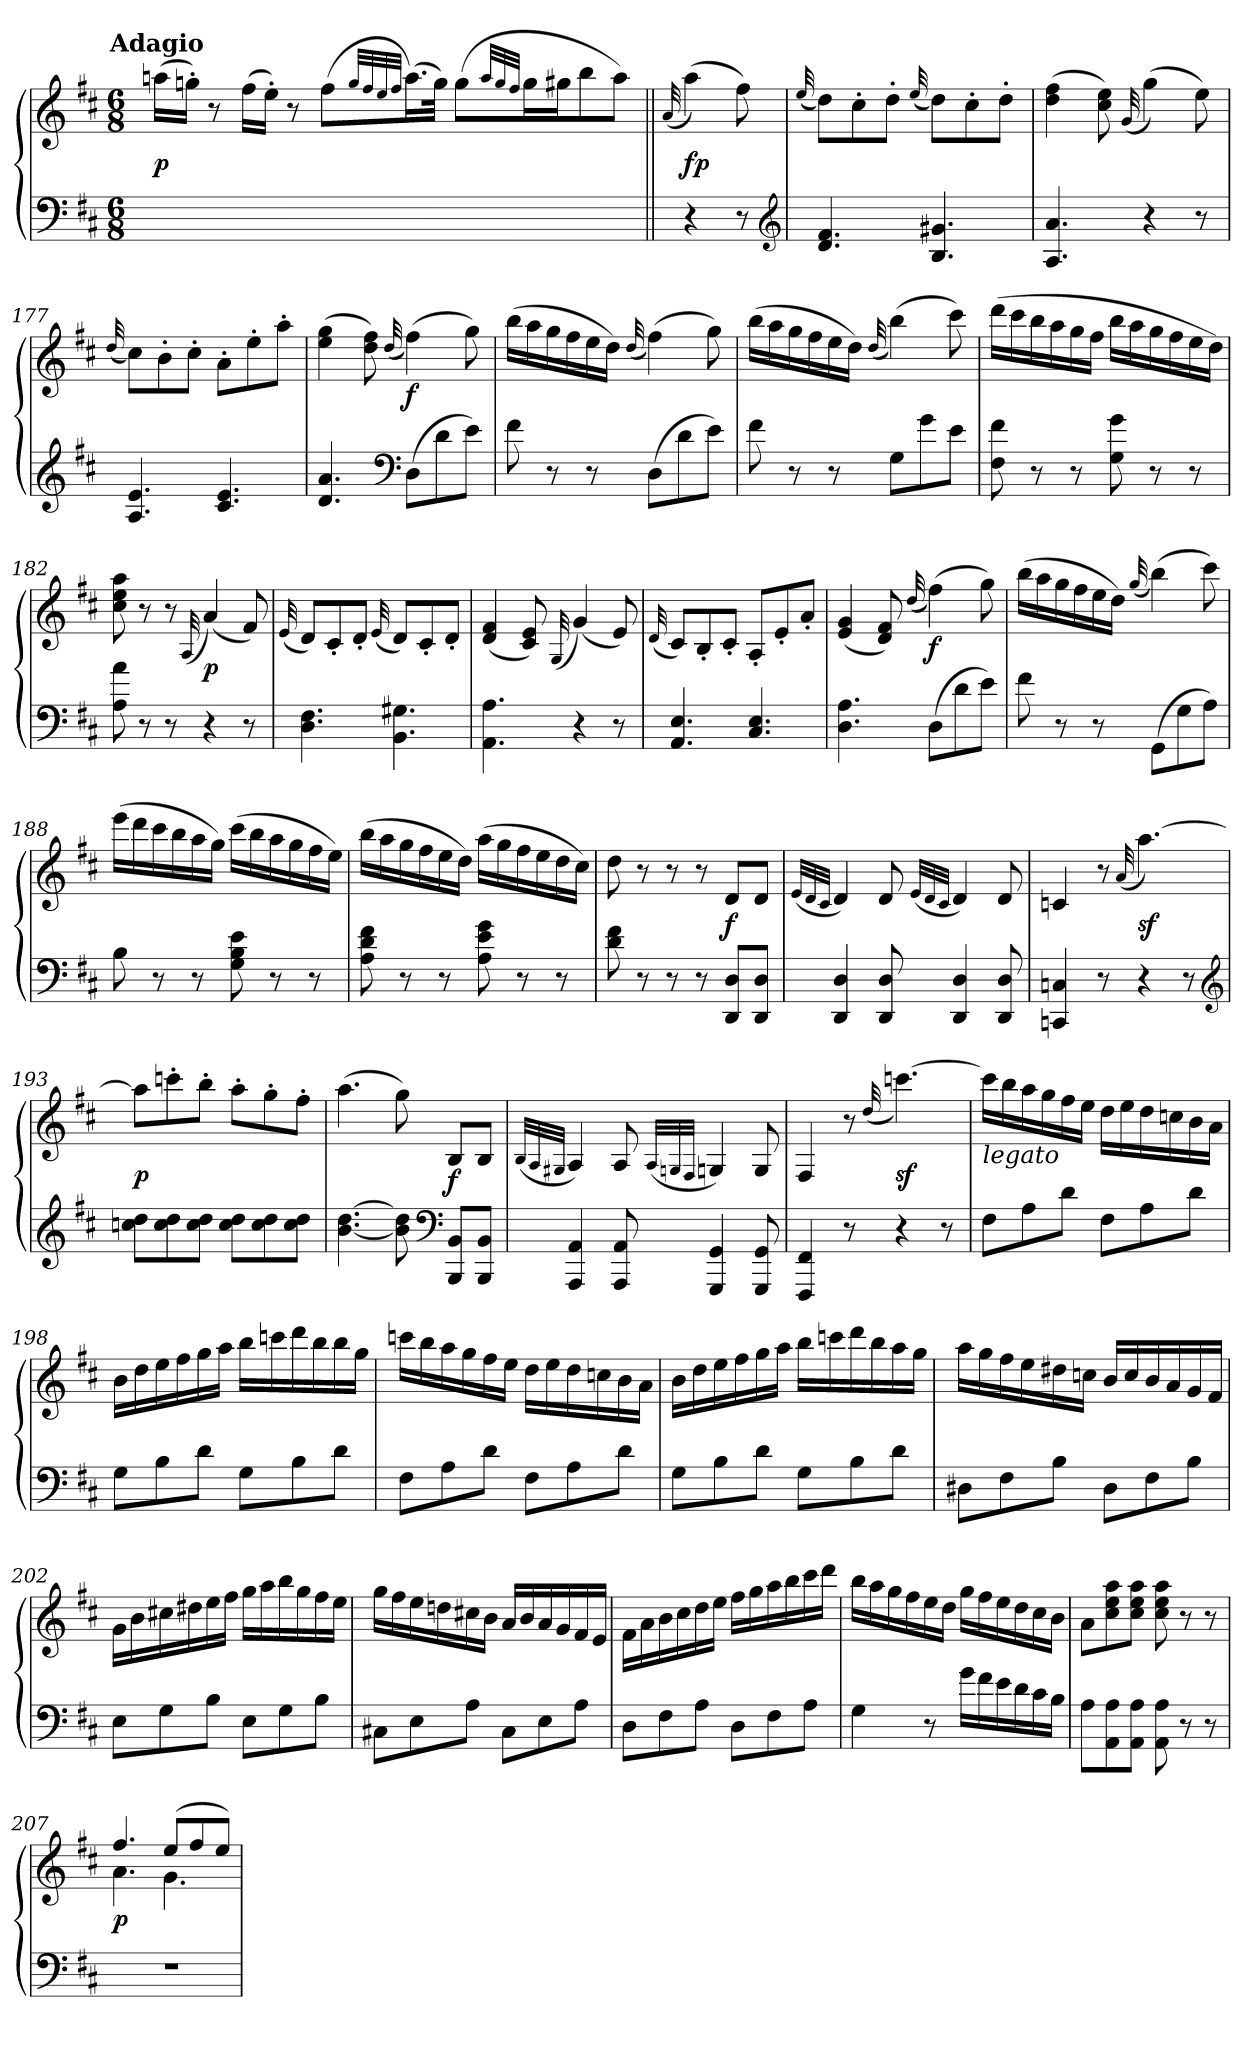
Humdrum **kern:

**kern	**kern	**dynam
*part1	*part1	*part1
*staff2	*staff1	*staff1/2
*clefF4	*clefG2	*
*k[f#c#]	*k[f#c#]	*
*D:	*D:	*
!!LO:TX:omd:t=Adagio
*M6/8	*M6/8	*
*MM56	*MM56	*
=	=	=
8ryy	(16aanLL	p
.	16ggn'JJ)	.
8ryy	8r	.
8ryy	(16ff#LL	.
.	16ee'JJ)	.
8ryy	8r	.
8ryy	(8ff#L	.
.	32qgg/LLL	.
.	32qff#/	.
.	32qee/	.
.	32qff#/JJJ	.
16.ryy	(16.aaL)	.
32ryy	32ggJJk)	.
8ryy	(8ggL	.
.	32qaa/LLL	.
.	32qgg/	.
.	32qff#/JJJ	.
4.ryy	16ggL	.
.	16gg#XJ	.
.	8bb	.
.	8aaJ)	.
=174||	=174||	=174||
.	(>32qqa/	.
4r	(4aa)	fp
8r	8ff#)	.
*clefG2	*	*
=175	=175	=175
.	(32qqee/	.
4.d 4.f#	8ddL)	.
.	8cc#'	.
.	8dd'J	.
.	(32qqee/	.
4.B 4.g#X	8ddL)	.
.	8cc#'	.
.	8dd'J	.
=176	=176	=176
4.A 4.a	(4dd 4ff#	.
.	8cc# 8ee)	.
.	(>32qqg/	.
4r	(4gg)	.
8r	8ee)	.
=177	=177	=177
.	(32qqdd/	.
4.A 4.e	8cc#L)	.
.	8b'	.
.	8cc#'J	.
4.c# 4.e	8a'L	.
.	8ee'	.
.	8aa'J	.
=178	=178	=178
4.d 4.a	(4ee 4gg	.
.	8dd 8ff#)	.
*clefF4	*	*
.	(32qqdd/	.
(8DL	(4ff#)	f
8d	.	.
8eJ)	8gg)	.
=179	=179	=179
8f#	(16bbLL	.
.	16aa	.
8r	16gg	.
.	16ff#	.
8r	16ee	.
.	16ddJJ)	.
.	(32qqdd/	.
(8DL	(4ff#)	.
8d	.	.
8eJ)	8gg)	.
=180	=180	=180
8f#	(16bbLL	.
.	16aa	.
8r	16gg	.
.	16ff#	.
8r	16ee	.
.	16ddJJ)	.
.	(>32qqdd/	.
8GL	(4bb)	.
8g	.	.
8eJ	8ccc#)	.
=181	=181	=181
8F# 8f#	(16dddLL	.
.	16ccc#	.
8r	16bb	.
.	16aa	.
8r	16gg	.
.	16ff#JJ	.
8G 8g	16bbLL	.
.	16aa	.
8r	16gg	.
.	16ff#	.
8r	16ee	.
.	16ddJJ)	.
=182	=182	=182
8A 8a	8cc# 8ee 8aa	.
8r	8r	.
8r	8r	.
.	(>32qqA	.
4r	(4a)	p
8r	8f#)	.
=183	=183	=183
.	(32qqe	.
4.D 4.F#	8dL)	.
.	8c#'	.
.	8d'J	.
.	(32qqe	.
4.BB 4.G#X	8dL)	.
.	8c#'	.
.	8d'J	.
=184	=184	=184
4.AA 4.A	(4d 4f#	.
.	8c# 8e)	.
.	(>32qqG	.
4r	(4g)	.
8r	8e)	.
=185	=185	=185
.	(32qqd/	.
4.AA 4.E	8c#L)	.
.	8B'	.
.	8c#'J	.
4.C#/ 4.E/	8A'L	.
.	8e'	.
.	8a'J	.
=186	=186	=186
4.D 4.A	(4e 4g	.
.	8d 8f#)	.
.	(32qqdd/	.
(8DL	(4ff#)	f
8d	.	.
8eJ)	8gg)	.
=187	=187	=187
8f#	(16bbLL	.
.	16aa	.
8r	16gg	.
.	16ff#	.
8r	16ee	.
.	16ddJJ)	.
.	(32qqgg/	.
(8GGL	(4bb)	.
8G	.	.
8AJ)	8ccc#)	.
=188	=188	=188
8B	(16eeeLL	.
.	16ddd	.
8r	16ccc#	.
.	16bb	.
8r	16aa	.
.	16ggJJ)	.
8G 8B 8e	(16ccc#LL	.
.	16bb	.
8r	16aa	.
.	16gg	.
8r	16ff#	.
.	16eeJJ)	.
=189	=189	=189
8A 8d 8f#	(16bbLL	.
.	16aa	.
8r	16gg	.
.	16ff#	.
8r	16ee	.
.	16ddJJ)	.
8A 8e 8g	(16aaLL	.
.	16gg	.
8r	16ff#	.
.	16ee	.
8r	16dd	.
.	16cc#JJ)	.
=190	=190	=190
8d 8f#	8dd	.
8r	8r	.
8r	8r	.
8r	8r	.
8DD 8DL	8dL	f
8DD 8DJ	8dJ	.
=191	=191	=191
.	(32qeLLL	.
.	32qd	.
.	32qc#JJJ	.
4DD 4D	4d)	.
8DD 8D	8d	.
.	(32qeLLL	.
.	32qd	.
.	32qc#JJJ	.
4DD 4D	4d)	.
8DD 8D	8d	.
=192	=192	=192
4CCn 4Cn	4cn	.
8r	8r	.
.	(>32qqa/	.
4r	[4.aa)	sf
8r	.	.
*clefG2	*	*
=193	=193	=193
8ccn 8ddL	8aaL]	p
8cc 8dd	8cccn'	.
8cc 8ddJ	8bb'J	.
8cc 8ddL	8aa'L	.
8cc 8dd	8gg'	.
8cc 8ddJ	8ff#'J	.
=194	=194	=194
[4.b [4.dd	(4.aa	.
8b] 8dd]	8gg)	.
*clefF4	*	*
8BBB 8BBL	8BL	f
8BBB 8BBJ	8BJ	.
=195	=195	=195
.	(32qB/LLL	.
.	32qA/	.
.	32qG#X/JJJ	.
4AAA 4AA	4A)	.
8AAA 8AA	8A	.
.	(32qA/LLL	.
.	32qGn/	.
.	32qF#/JJJ	.
4GGG 4GG	4Gn/)	.
8GGG 8GG	8G/	.
=196	=196	=196
4FFF# 4FF#	4F#/	.
8r	8r	.
.	(>32qqdd/	.
4r	[4.cccn)	sf
8r	.	.
=197	=197	=197
!	!LO:TX:b:i:t=legato	!
8F#L	16cccnLL]	.
.	16bb	.
8A	16aa	.
.	16gg	.
8dJ	16ff#	.
.	16eeJJ	.
8F#L	16ddLL	.
.	16ee	.
8A	16dd	.
.	16ccn	.
8dJ	16b	.
.	16aJJ	.
=198	=198	=198
8GL	16bLL	.
.	16dd	.
8B	16ee	.
.	16ff#	.
8dJ	16gg	.
.	16aaJJ	.
8GL	16bbLL	.
.	16cccn	.
8B	16ddd	.
.	16bb	.
8dJ	16bb	.
.	16ggJJ	.
=199	=199	=199
8F#L	16cccnLL	.
.	16bb	.
8A	16aa	.
.	16gg	.
8dJ	16ff#	.
.	16eeJJ	.
8F#L	16ddLL	.
.	16ee	.
8A	16dd	.
.	16ccn	.
8dJ	16b	.
.	16aJJ	.
=200	=200	=200
8GL	16bLL	.
.	16dd	.
8B	16ee	.
.	16ff#	.
8dJ	16gg	.
.	16aaJJ	.
8GL	16bbLL	.
.	16cccn	.
8B	16ddd	.
.	16bb	.
8dJ	16aa	.
.	16ggJJ	.
=201	=201	=201
8D#XL	16aaLL	.
.	16gg	.
8F#	16ff#	.
.	16ee	.
8BJ	16dd#X	.
.	16ccnJJ	.
8D#L	16bLL	.
.	16cc	.
8F#	16b	.
.	16a	.
8BJ	16g	.
.	16f#JJ	.
=202	=202	=202
8EL	16gLL	.
.	16b	.
8G	16cc#X	.
.	16dd#X	.
8BJ	16ee	.
.	16ff#JJ	.
8EL	16ggLL	.
.	16aa	.
8G	16bb	.
.	16gg	.
8BJ	16ff#	.
.	16eeJJ	.
=203	=203	=203
8C#XL	16ggLL	.
.	16ff#	.
8E	16ee	.
.	16ddn	.
8AJ	16cc#X	.
.	16bJJ	.
8C#L	16aLL	.
.	16b	.
8E	16a	.
.	16g	.
8AJ	16f#	.
.	16eJJ	.
=204	=204	=204
8DL	16f#LL	.
.	16a	.
8F#	16b	.
.	16cc#	.
8AJ	16dd	.
.	16eeJJ	.
8DL	16ff#LL	.
.	16gg	.
8F#	16aa	.
.	16bb	.
8AJ	16ccc#	.
.	16dddJJ	.
=205	=205	=205
4G	16bbLL	.
.	16aa	.
.	16gg	.
.	16ff#	.
8r	16ee	.
.	16ddJJ	.
16gLL	16ggLL	.
16f#	16ff#	.
16e	16ee	.
16d	16dd	.
16c#	16cc#	.
16BJJ	16bJJ	.
=206	=206	=206
8AL	8aL	.
8AA 8A	8cc# 8ee 8aa	.
8AA 8AJ	8cc# 8ee 8aaJ	.
8AA 8A	8cc# 8ee 8aa	.
8r	8r	.
8r	8r	.
=207	=207	=207
*	*^	*
2.r	4.ff#	4.a	p
.	(8eeL	4.g	.
.	8ff#	.	.
.	8eeJ)	.	.
*	*v	*v	*
=	=	=
*-	*-	*-
